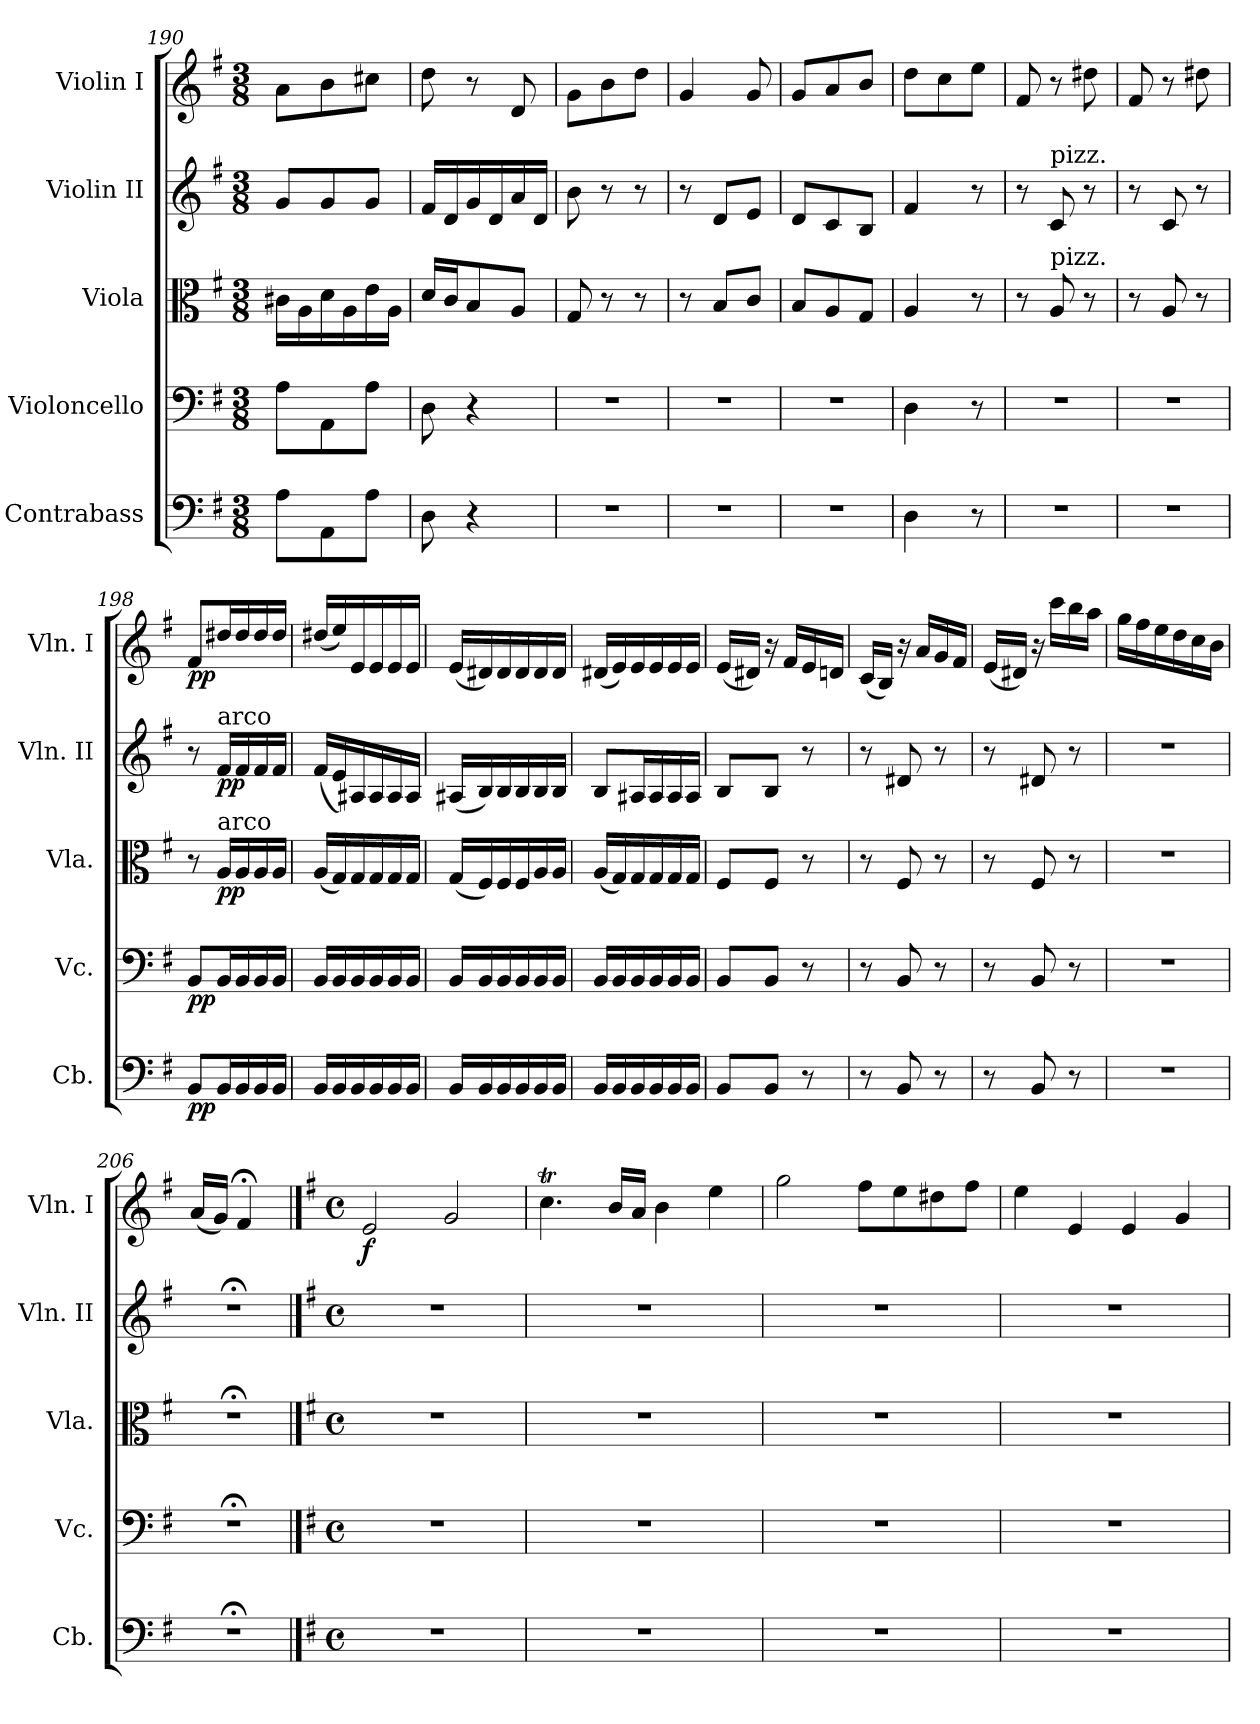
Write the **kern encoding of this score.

**kern	**dynam	**kern	**dynam	**kern	**dynam	**kern	**dynam	**kern	**dynam
*part5	*part5	*part4	*part4	*part3	*part3	*part2	*part2	*part1	*part1
*staff5	*staff5	*staff4	*staff4	*staff3	*staff3	*staff2	*staff2	*staff1	*staff1
*I"Contrabass	*	*I"Violoncello	*	*I"Viola	*	*I"Violin II	*	*I"Violin I	*
*I'Cb.	*	*I'Vc.	*	*I'Vla.	*	*I'Vln. II	*	*I'Vln. I	*
*clefF4	*	*clefF4	*	*clefC3	*	*clefG2	*	*clefG2	*
*ITrd7c12	*	*	*	*	*	*	*	*	*
*k[f#]	*	*k[f#]	*	*k[f#]	*	*k[f#]	*	*k[f#]	*
*M3/8	*	*M3/8	*	*M3/8	*	*M3/8	*	*M3/8	*
=190	=190	=190	=190	=190	=190	=190	=190	=190	=190
8AA\L	.	8A\L	.	16c#X\LL	.	8g/L	.	8a\L	.
.	.	.	.	16A\	.	.	.	.	.
8AAA\	.	8AA\	.	16d\	.	8g/	.	8b\	.
.	.	.	.	16A\	.	.	.	.	.
8AA\J	.	8A\J	.	16e\	.	8g/J	.	8cc#X\J	.
.	.	.	.	16A\JJ	.	.	.	.	.
=191	=191	=191	=191	=191	=191	=191	=191	=191	=191
8DD\	.	8D\	.	16d/LL	.	16f#/LL	.	8dd\	.
.	.	.	.	16c/J	.	16d/	.	.	.
4r	.	4r	.	8B/	.	16g/	.	8r	.
.	.	.	.	.	.	16d/	.	.	.
.	.	.	.	8A/J	.	16a/	.	8d/	.
.	.	.	.	.	.	16d/JJ	.	.	.
=192	=192	=192	=192	=192	=192	=192	=192	=192	=192
4.r	.	4.r	.	8G/	.	8b\	.	8g\L	.
.	.	.	.	8r	.	8r	.	8b\	.
.	.	.	.	8r	.	8r	.	8dd\J	.
=193	=193	=193	=193	=193	=193	=193	=193	=193	=193
4.r	.	4.r	.	8r	.	8r	.	4g/	.
.	.	.	.	8B/L	.	8d/L	.	.	.
.	.	.	.	8c/J	.	8e/J	.	8g/	.
=194	=194	=194	=194	=194	=194	=194	=194	=194	=194
4.r	.	4.r	.	8B/L	.	8d/L	.	8g/L	.
.	.	.	.	8A/	.	8c/	.	8a/	.
.	.	.	.	8G/J	.	8B/J	.	8b/J	.
=195	=195	=195	=195	=195	=195	=195	=195	=195	=195
4DD\	.	4D\	.	4A/	.	4f#/	.	8dd\L	.
.	.	.	.	.	.	.	.	8cc\	.
8r	.	8r	.	8r	.	8r	.	8ee\J	.
!!LO:PB:g=z
=196	=196	=196	=196	=196	=196	=196	=196	=196	=196
4.r	.	4.r	.	8r	.	8r	.	8f#/	.
!	!	!	!	!	!	!LO:TX:a:t=pizz.	!	!	!
!	!	!	!	!LO:TX:a:t=pizz.	!	!	!	!	!
.	.	.	.	8A/	.	8c/	.	8r	.
.	.	.	.	8r	.	8r	.	8dd#X\	.
=197	=197	=197	=197	=197	=197	=197	=197	=197	=197
4.r	.	4.r	.	8r	.	8r	.	8f#/	.
.	.	.	.	8A/	.	8c/	.	8r	.
.	.	.	.	8r	.	8r	.	8dd#X\	.
=198	=198	=198	=198	=198	=198	=198	=198	=198	=198
!	!LO:DY:b	!	!LO:DY:b	!	!	!	!	!	!LO:DY:b
8BBB/L	pp	8BB/L	pp	8r	.	8r	.	8f#/L	pp
!	!	!	!	!	!	!LO:TX:a:t=arco	!	!	!
!	!	!	!	!LO:TX:a:t=arco	!	!	!	!	!
!	!	!	!	!	!LO:DY:b	!	!LO:DY:b	!	!
16BBB/L	.	16BB/L	.	16A/LL	pp	16f#/LL	pp	16dd#X/L	.
16BBB/	.	16BB/	.	16A/	.	16f#/	.	16dd#/	.
16BBB/	.	16BB/	.	16A/	.	16f#/	.	16dd#/	.
16BBB/JJ	.	16BB/JJ	.	16A/JJ	.	16f#/JJ	.	16dd#/JJ	.
=199	=199	=199	=199	=199	=199	=199	=199	=199	=199
16BBB/LL	.	16BB/LL	.	(<16A/LL	.	(<16f#/LL	.	(<16dd#X/LL	.
16BBB/	.	16BB/	.	16G/)	.	16e/)	.	16ee/)	.
16BBB/	.	16BB/	.	16G/	.	16A#X/	.	16e/	.
16BBB/	.	16BB/	.	16G/	.	16A#/	.	16e/	.
16BBB/	.	16BB/	.	16G/	.	16A#/	.	16e/	.
16BBB/JJ	.	16BB/JJ	.	16G/JJ	.	16A#/JJ	.	16e/JJ	.
=200	=200	=200	=200	=200	=200	=200	=200	=200	=200
16BBB/LL	.	16BB/LL	.	(<16G/LL	.	(<16A#X/LL	.	(<16e/LL	.
16BBB/	.	16BB/	.	16F#/)	.	16B/)	.	16d#X/)	.
16BBB/	.	16BB/	.	16F#/	.	16B/	.	16d#/	.
16BBB/	.	16BB/	.	16F#/	.	16B/	.	16d#/	.
16BBB/	.	16BB/	.	16A/	.	16B/	.	16d#/	.
16BBB/JJ	.	16BB/JJ	.	16A/JJ	.	16B/JJ	.	16d#/JJ	.
=201	=201	=201	=201	=201	=201	=201	=201	=201	=201
16BBB/LL	.	16BB/LL	.	(<16A/LL	.	8B/L	.	(<16d#X/LL	.
16BBB/	.	16BB/	.	16G/)	.	.	.	16e/)	.
16BBB/	.	16BB/	.	16G/	.	16A#X/L	.	16e/	.
16BBB/	.	16BB/	.	16G/	.	16A#/	.	16e/	.
16BBB/	.	16BB/	.	16G/	.	16A#/	.	16e/	.
16BBB/JJ	.	16BB/JJ	.	16G/JJ	.	16A#/JJ	.	16e/JJ	.
!!LO:LB:g=z
=202	=202	=202	=202	=202	=202	=202	=202	=202	=202
8BBB/L	.	8BB/L	.	8F#/L	.	8B/L	.	(<16e/LL	.
.	.	.	.	.	.	.	.	16d#X/JJ)	.
8BBB/J	.	8BB/J	.	8F#/J	.	8B/J	.	16r	.
.	.	.	.	.	.	.	.	16f#/LL	.
8r	.	8r	.	8r	.	8r	.	16e/	.
.	.	.	.	.	.	.	.	16dn/JJ	.
=203	=203	=203	=203	=203	=203	=203	=203	=203	=203
8r	.	8r	.	8r	.	8r	.	(<16c/LL	.
.	.	.	.	.	.	.	.	16B/JJ)	.
8BBB/	.	8BB/	.	8F#/	.	8d#X/	.	16r	.
.	.	.	.	.	.	.	.	16a/LL	.
8r	.	8r	.	8r	.	8r	.	16g/	.
.	.	.	.	.	.	.	.	16f#/JJ	.
=204	=204	=204	=204	=204	=204	=204	=204	=204	=204
8r	.	8r	.	8r	.	8r	.	(<16e/LL	.
.	.	.	.	.	.	.	.	16d#X/JJ)	.
8BBB/	.	8BB/	.	8F#/	.	8d#X/	.	16r	.
.	.	.	.	.	.	.	.	16ccc\LL	.
8r	.	8r	.	8r	.	8r	.	16bb\	.
.	.	.	.	.	.	.	.	16aa\JJ	.
=205	=205	=205	=205	=205	=205	=205	=205	=205	=205
4.r	.	4.r	.	4.r	.	4.r	.	16gg\LL	.
.	.	.	.	.	.	.	.	16ff#\	.
.	.	.	.	.	.	.	.	16ee\	.
.	.	.	.	.	.	.	.	16dd\	.
.	.	.	.	.	.	.	.	16cc\	.
.	.	.	.	.	.	.	.	16b\JJ	.
=206	=206	=206	=206	=206	=206	=206	=206	=206	=206
4.r;<	.	4.r;<	.	4.r;<	.	4.r;<	.	(<16a/LL	.
.	.	.	.	.	.	.	.	16g/JJ)	.
.	.	.	.	.	.	.	.	4f#;</	.
==207	==207	==207	==207	==207	==207	==207	==207	==207	==207
*k[f#]	*	*k[f#]	*	*k[f#]	*	*k[f#]	*	*k[f#]	*
*M4/4	*	*M4/4	*	*M4/4	*	*M4/4	*	*M4/4	*
*met(c)	*	*met(c)	*	*met(c)	*	*met(c)	*	*met(c)	*
*	*	*	*	*	*	*	*	*MM230	*
!	!	!	!	!	!	!	!	!	!LO:DY:b
1r	.	1r	.	1r	.	1r	.	2e/	f
.	.	.	.	.	.	.	.	2g/	.
=208	=208	=208	=208	=208	=208	=208	=208	=208	=208
1r	.	1r	.	1r	.	1r	.	4.ccT\	.
.	.	.	.	.	.	.	.	16bTTT/LL	.
.	.	.	.	.	.	.	.	16a/JJ	.
.	.	.	.	.	.	.	.	4b\	.
.	.	.	.	.	.	.	.	4ee\	.
!!LO:PB:g=z
=209	=209	=209	=209	=209	=209	=209	=209	=209	=209
1r	.	1r	.	1r	.	1r	.	2gg\	.
.	.	.	.	.	.	.	.	8ff#\L	.
.	.	.	.	.	.	.	.	8ee\	.
.	.	.	.	.	.	.	.	8dd#X\	.
.	.	.	.	.	.	.	.	8ff#\J	.
=210	=210	=210	=210	=210	=210	=210	=210	=210	=210
1r	.	1r	.	1r	.	1r	.	4ee\	.
.	.	.	.	.	.	.	.	4e/	.
.	.	.	.	.	.	.	.	4e/	.
.	.	.	.	.	.	.	.	4g/	.
=	=	=	=	=	=	=	=	=	=
*-	*-	*-	*-	*-	*-	*-	*-	*-	*-
